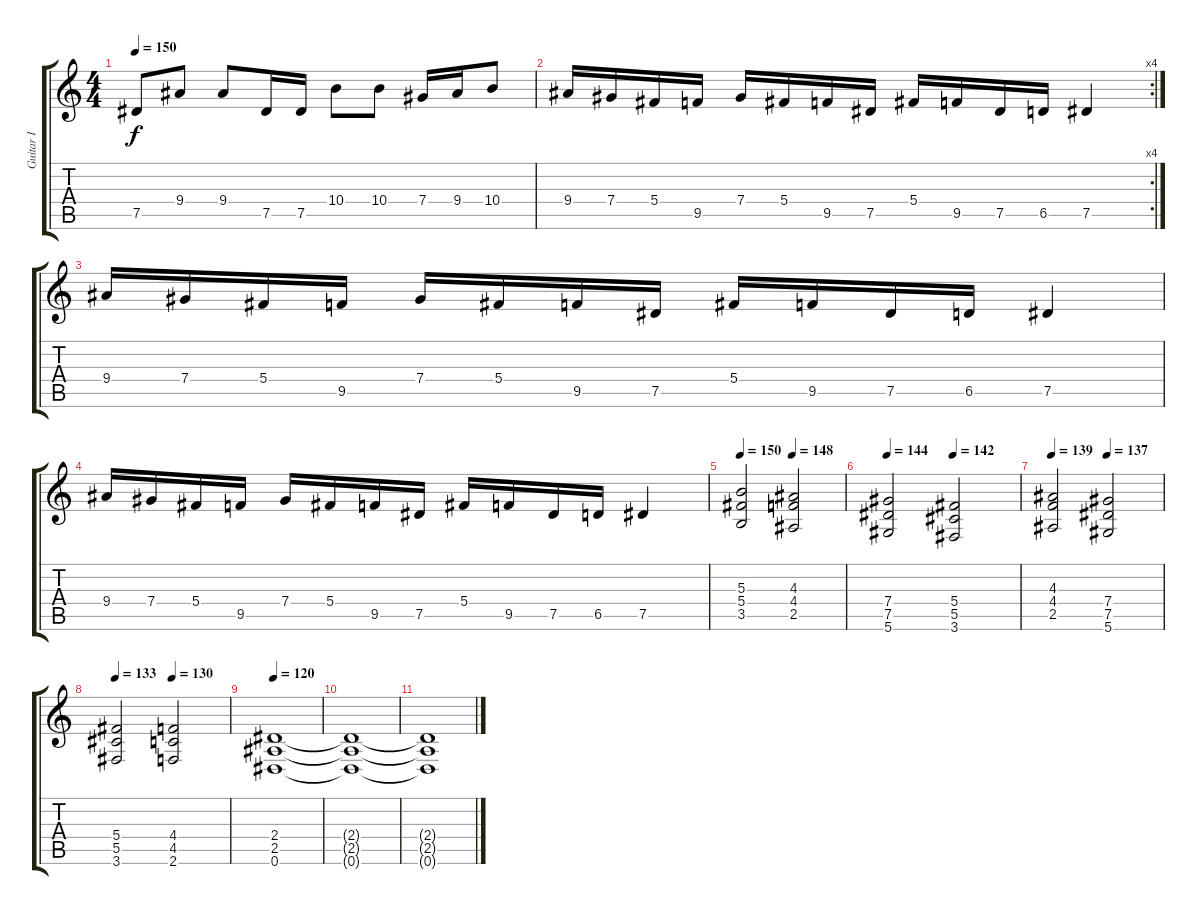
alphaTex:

\track ("Guitar I" "Guitar I") {instrument distortionguitar}
\staff {score tabs}
\tuning (Eb4 Bb3 Gb3 Db3 Ab2 Eb2) {hide}
\ts (4 4)
\tempo 150
\clef g2
\ks c
7.5.8{dy f} 9.4.8 9.4.8 7.5.16 7.5.16 10.4.8 10.4.8 7.4.16 9.4.16 10.4.8 |
\rc 4
9.4.16 7.4.16 5.4.16 9.5.16 7.4.16 5.4.16 9.5.16 7.5.16 5.4.16 9.5.16 7.5.16 6.5.16 7.5.4 |
9.4.16 7.4.16 5.4.16 9.5.16 7.4.16 5.4.16 9.5.16 7.5.16 5.4.16 9.5.16 7.5.16 6.5.16 7.5.4 |
9.4.16 7.4.16 5.4.16 9.5.16 7.4.16 5.4.16 9.5.16 7.5.16 5.4.16 9.5.16 7.5.16 6.5.16 7.5.4 |
\tempo 150
\tempo (148 0.5)
(5.3 5.4 3.5).2 (4.3 4.4 2.5).2 |
\tempo 144
\tempo (142 0.5)
(7.4 7.5 5.6).2 (5.4 5.5 3.6).2 |
\tempo 139
\tempo (137 0.5)
(4.3 4.4 2.5).2 (7.4 7.5 5.6).2 |
\tempo 133
\tempo (130 0.5)
(5.4 5.5 3.6).2 (4.4 4.5 2.6).2 |
\tempo 120
(2.4 2.5 0.6).1 |
(2.4{t} 2.5{t} 0.6{t}).1 |
(2.4{t} 2.5{t} 0.6{t}).1
